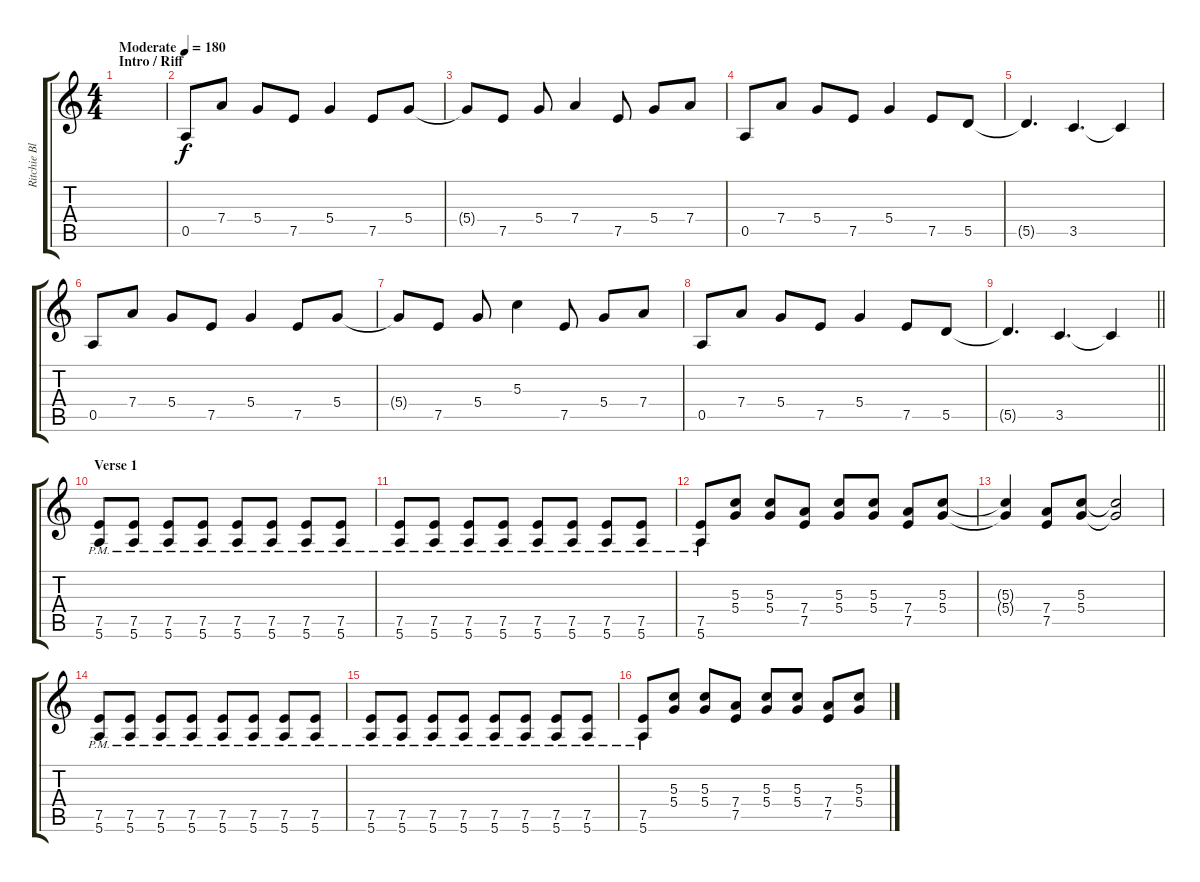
\track ("Ritchie Blackmore 2" "Ritchie Bl") {instrument overdrivenguitar}
\staff {score tabs}
\tuning (E4 B3 G3 D3 A2 E2) {hide}
\ts (4 4)
\section ("" "Intro / Riff")
\tempo (180 "Moderate")
\clef g2
\ks c
|
0.5.8 7.4.8 5.4.8 7.5.8 5.4.4 7.5.8 5.4.8 |
5.4{t}.8 7.5.8 5.4.8 7.4.4 7.5.8 5.4.8 7.4.8 |
0.5.8 7.4.8 5.4.8 7.5.8 5.4.4 7.5.8 5.5.8 |
5.5{t}.4{d} 3.5.4{d} 3.5{t}.4 |
0.5.8 7.4.8 5.4.8 7.5.8 5.4.4 7.5.8 5.4.8 |
5.4{t}.8 7.5.8 5.4.8 5.3.4 7.5.8 5.4.8 7.4.8 |
0.5.8 7.4.8 5.4.8 7.5.8 5.4.4 7.5.8 5.5.8 |
\barLineRight lightlight
5.5{t}.4{d} 3.5.4{d} 3.5{t}.4 |
\section ("" "Verse 1 ")
(7.5{pm} 5.6{pm}).8 (7.5{pm} 5.6{pm}).8 (7.5{pm} 5.6{pm}).8 (7.5{pm} 5.6{pm}).8 (7.5{pm} 5.6{pm}).8 (7.5{pm} 5.6{pm}).8 (7.5{pm} 5.6{pm}).8 (7.5{pm} 5.6{pm}).8 |
(7.5{pm} 5.6{pm}).8 (7.5{pm} 5.6{pm}).8 (7.5{pm} 5.6{pm}).8 (7.5{pm} 5.6{pm}).8 (7.5{pm} 5.6{pm}).8 (7.5{pm} 5.6{pm}).8 (7.5{pm} 5.6{pm}).8 (7.5{pm} 5.6{pm}).8 |
\ks aminor
(7.5{pm} 5.6{pm}).8 (5.3 5.4).8 (5.3 5.4).8 (7.4 7.5).8 (5.3 5.4).8 (5.3 5.4).8 (7.4 7.5).8 (5.3 5.4).8 |
(5.3{t} 5.4{t}).4 (7.4 7.5).8 (5.3 5.4).8 (5.3{t} 5.4{t}).2 |
\ks c
(7.5{pm} 5.6{pm}).8 (7.5{pm} 5.6{pm}).8 (7.5{pm} 5.6{pm}).8 (7.5{pm} 5.6{pm}).8 (7.5{pm} 5.6{pm}).8 (7.5{pm} 5.6{pm}).8 (7.5{pm} 5.6{pm}).8 (7.5{pm} 5.6{pm}).8 |
(7.5{pm} 5.6{pm}).8 (7.5{pm} 5.6{pm}).8 (7.5{pm} 5.6{pm}).8 (7.5{pm} 5.6{pm}).8 (7.5{pm} 5.6{pm}).8 (7.5{pm} 5.6{pm}).8 (7.5{pm} 5.6{pm}).8 (7.5{pm} 5.6{pm}).8 |
\ks aminor
(7.5{pm} 5.6{pm}).8 (5.3 5.4).8 (5.3 5.4).8 (7.4 7.5).8 (5.3 5.4).8 (5.3 5.4).8 (7.4 7.5).8 (5.3 5.4).8
